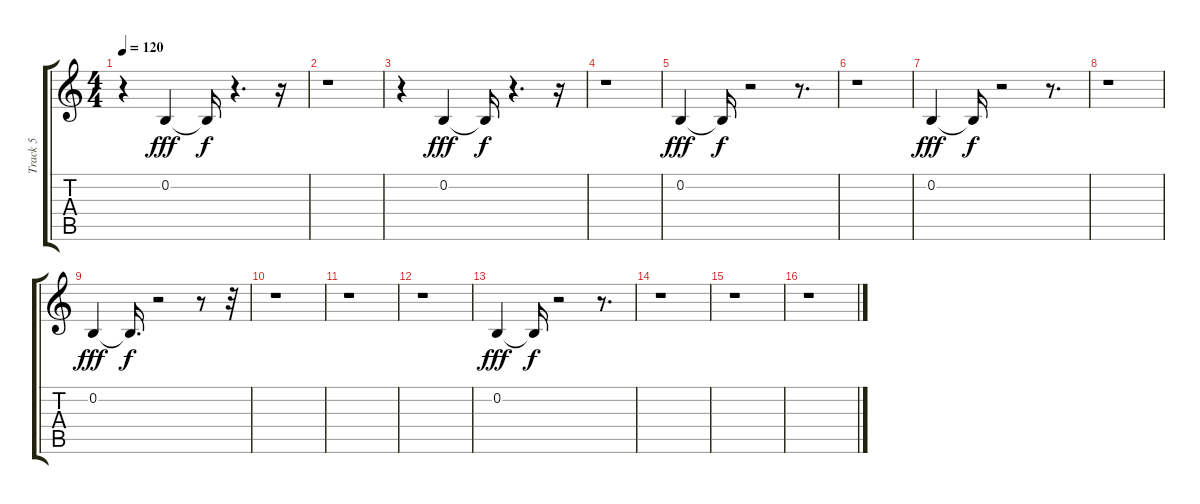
\track ("Track 5" "Track 5") {instrument synthdrum}
\staff {score tabs}
\tuning (E4 B3 G3 D3 A2 E2) {hide}
\ts (4 4)
\tempo 120
\clef g2
\ks c
r.4{dy fff} 0.2.4 0.2{t}.16{dy f} r.4{d} r.16 |
r.1 |
r.4 0.2.4{dy fff} 0.2{t}.16{dy f} r.4{d} r.16 |
r.1 |
0.2.4{dy fff} 0.2{t}.16{dy f} r.2 r.8{d} |
r.1 |
0.2.4{dy fff} 0.2{t}.16{dy f} r.2 r.8{d} |
r.1 |
0.2.4{dy fff} 0.2{t}.16{d dy f} r.2 r.8 r.32 |
r.1 |
r.1 |
r.1 |
0.2.4{dy fff} 0.2{t}.16{dy f} r.2 r.8{d} |
r.1 |
r.1 |
r.1
